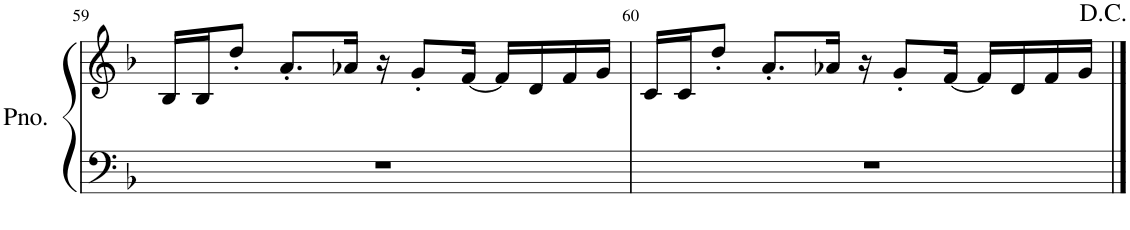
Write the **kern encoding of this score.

**kern	**kern
*part1	*part1
*staff2	*staff1
*I"Piano	*
*I'Pno.	*
!!LO:PB:g=z
*clefF4	*clefG2
*k[b-]	*k[b-]
*M4/4	*M4/4
=59	=59
1r	16B-/LL
.	16B-/J
.	8dd'/J
.	8.a'/L
.	16a-X/Jk
.	16r
.	8g'/L
.	[16f/Jk
.	16f/LL]
.	16d/
.	16f/
.	16g/JJ
=60	=60
1r	16c/LL
.	16c/J
.	8dd'/J
.	8.a'/L
.	16a-X/Jk
.	16r
.	8g'/L
.	[16f/Jk
.	16f/LL]
.	16d/
.	16f/
.	16g/JJ
==	==
*-	*-
